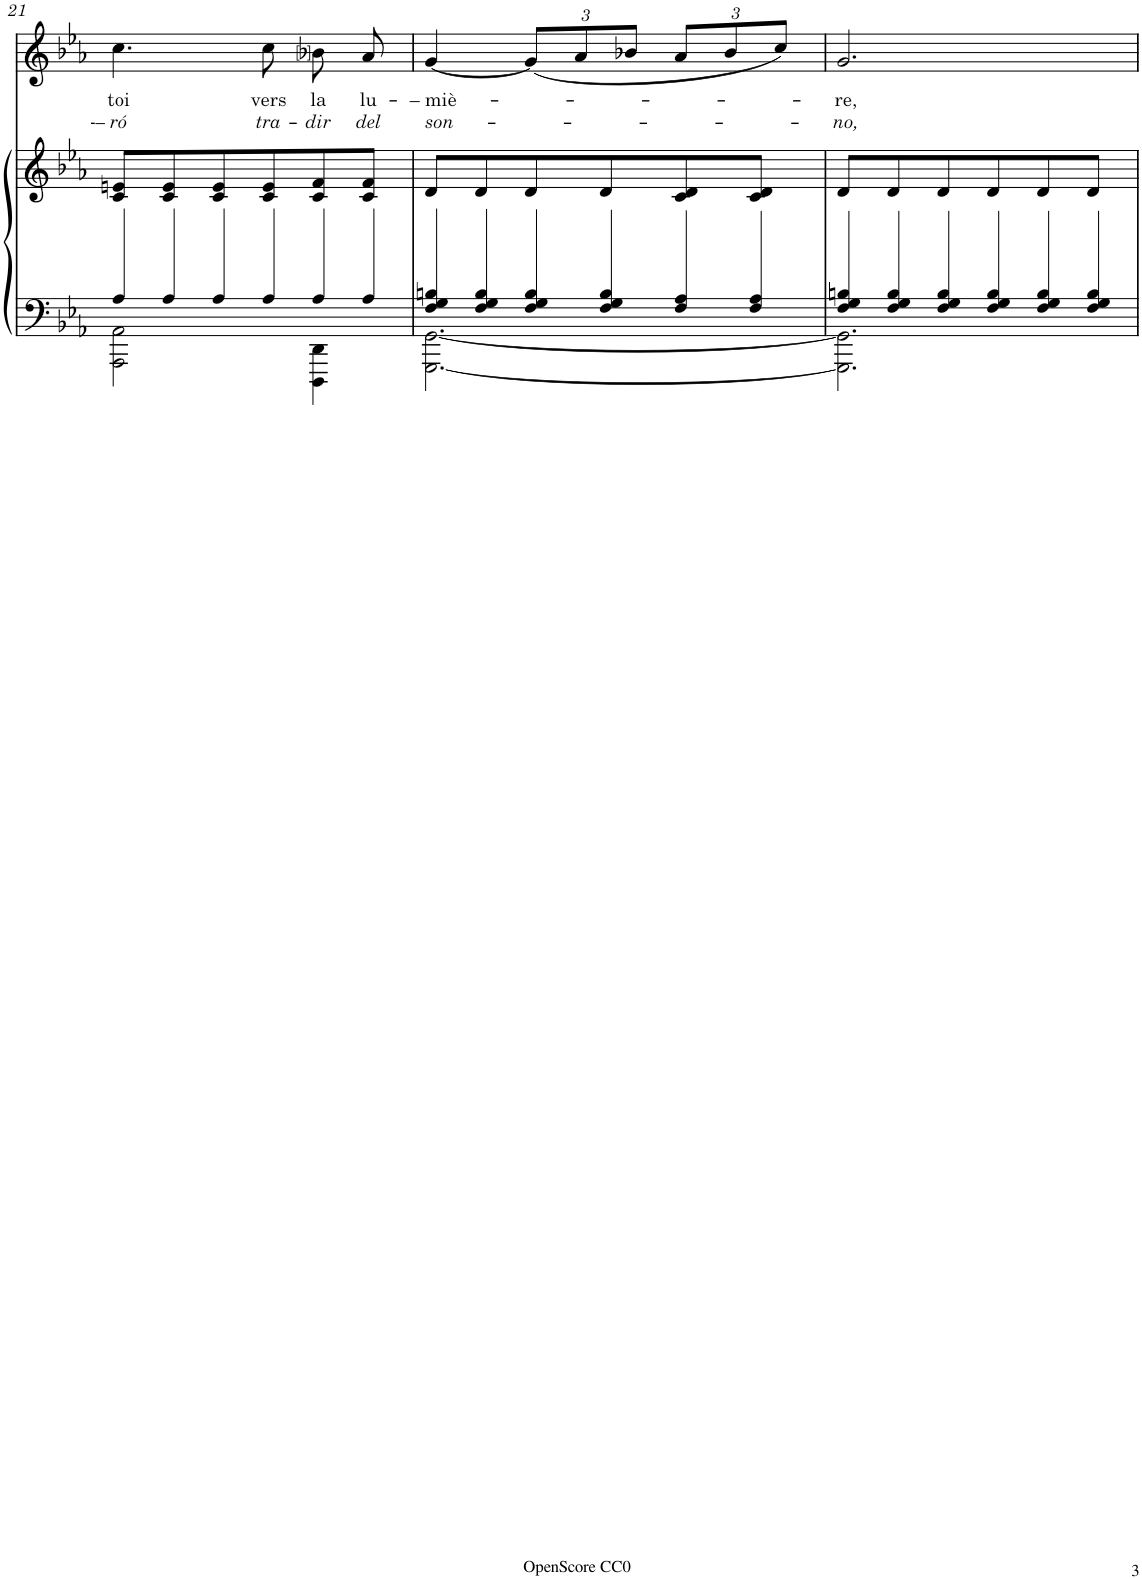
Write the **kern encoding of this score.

**kern	**kern	**kern	**text	**text
*part2	*part2	*part1	*part1	*part1
*staff3	*staff2	*staff1	*staff1	*staff1
*I"Piano	*	*I"Voice	*	*
*I'Pno	*	*	*	*
!!LO:PB:g=z
*clefF4	*clefG2	*clefG2	*	*
*k[b-e-a-]	*k[b-e-a-]	*k[b-e-a-]	*	*
*M3/4	*M3/4	*M3/4	*	*
=21	=21	=21	=21	=21
*^	*	*	*	*
!	!	!	!	!LO:LY:b	!LO:LY:b
8A-/L	2AAA-\ 2AA-\	8c/ 8en/L	4.cc\	toi	-– ró
8A-/	.	8c/ 8e/	.	.	.
8A-/	.	8c/ 8e/	.	.	.
!	!	!	!	!LO:LY:b	!LO:LY:b
8A-/	.	8c/ 8e/	8cc\	vers	tra-
!	!	!	!	!LO:LY:b	!LO:LY:b
8A-/	4DDD\ 4DD\	8c/ 8f/	8b-j\	la	-dir
!	!	!	!	!LO:LY:b	!LO:LY:b
8A-/J	.	8c/ 8f/J	8a-/	lu-	del
=22	=22	=22	=22	=22	=22
!	!	!	!	!LO:LY:b	!LO:LY:b
8F/ 8G/ 8Bn/L	[2.GGG\ [<2.GG\	8d/L	[4g/	-– miè-	son-
8F/ 8G/ 8B/	.	8d/	.	.	.
*	*	*	*Xbrackettup	*	*
8F/ 8G/ 8B/	.	8d/	(12g/L]	.	.
.	.	.	12a-/	.	.
8F/ 8G/ 8B/	.	8d/	.	.	.
.	.	.	12b-X/J	.	.
8F/ 8A-/	.	8c/ 8d/	12a-/L	.	.
.	.	.	12b-/	.	.
8F/ 8A-/J	.	8c/ 8d/J	.	.	.
.	.	.	12cc/J)	.	.
=23	=23	=23	=23	=23	=23
!	!	!	!	!LO:LY:b	!LO:LY:b
8F/ 8G/ 8Bn/L	2.GGG\] 2.GG\]	8d/L	2.g/	-re,	-no,
8F/ 8G/ 8B/	.	8d/	.	.	.
8F/ 8G/ 8B/	.	8d/	.	.	.
8F/ 8G/ 8B/	.	8d/	.	.	.
8F/ 8G/ 8B/	.	8d/	.	.	.
8F/ 8G/ 8B/J	.	8d/J	.	.	.
*v	*v	*	*	*	*
=	=	=	=	=
*-	*-	*-	*-	*-
